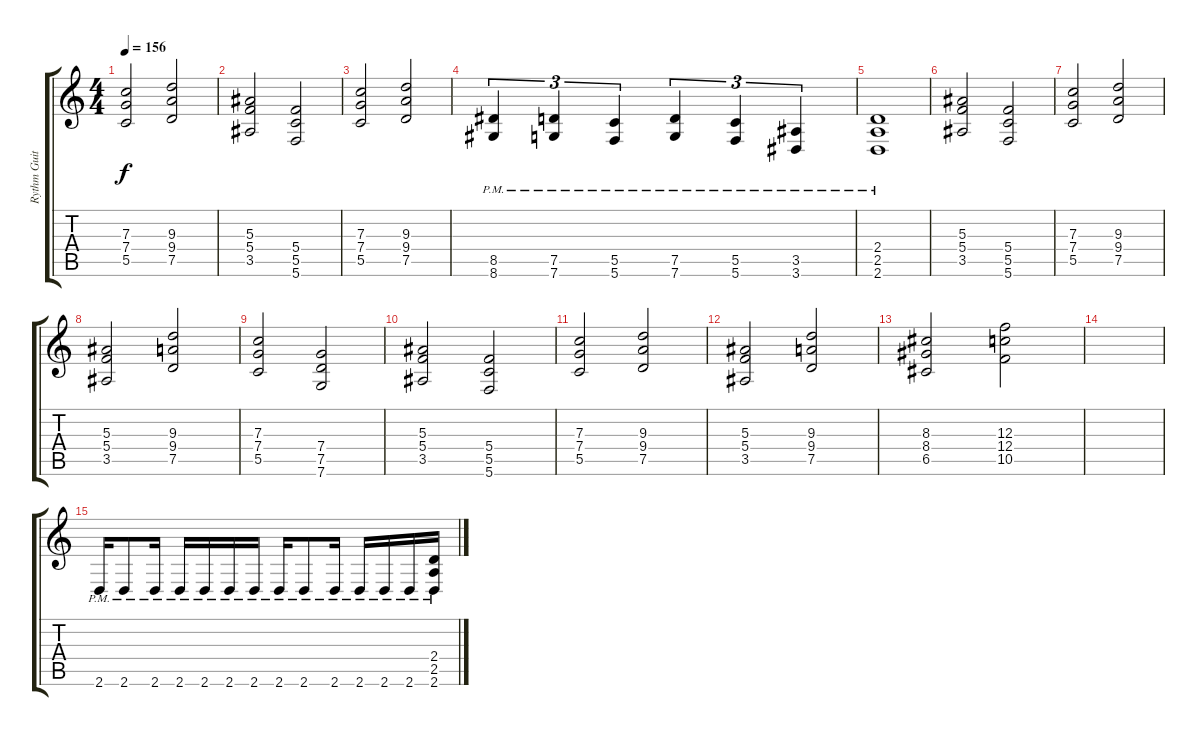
\track ("Rythm Guitar" "Rythm Guit") {instrument distortionguitar}
\staff {score tabs}
\tuning (D4 A3 F3 C3 G2 C2) {hide}
\ts (4 4)
\tempo 156
\clef g2
\ks c
(7.3 7.4 5.5).2{dy f} (9.3 9.4 7.5).2 |
(5.3 5.4 3.5).2 (5.4 5.5 5.6).2 |
(7.3 7.4 5.5).2 (9.3 9.4 7.5).2 |
(8.5{pm} 8.6{pm}).4{tu (3 2)} (7.5{pm} 7.6{pm}).4{tu (3 2)} (5.5{pm} 5.6{pm}).4{tu (3 2)} (7.5{pm} 7.6{pm}).4{tu (3 2)} (5.5{pm} 5.6{pm}).4{tu (3 2)} (3.5{pm} 3.6{pm}).4{tu (3 2)} |
(2.4{pm} 2.5{pm} 2.6{pm}).1 |
(5.3 5.4 3.5).2 (5.4 5.5 5.6).2 |
(7.3 7.4 5.5).2 (9.3 9.4 7.5).2 |
(5.3 5.4 3.5).2 (9.3 9.4 7.5).2 |
(7.3 7.4 5.5).2 (7.4 7.5 7.6).2 |
(5.3 5.4 3.5).2 (5.4 5.5 5.6).2 |
(7.3 7.4 5.5).2 (9.3 9.4 7.5).2 |
(5.3 5.4 3.5).2 (9.3 9.4 7.5).2 |
(8.3 8.4 6.5).2 (12.3 12.4 10.5).2 |
|
2.6{pm}.16 2.6{pm}.8 2.6{pm}.16 2.6{pm}.16 2.6{pm}.16 2.6{pm}.16 2.6{pm}.16 2.6{pm}.16 2.6{pm}.8 2.6{pm}.16 2.6{pm}.16 2.6{pm}.16 2.6{pm}.16 (2.4{pm} 2.5{pm} 2.6{pm}).16
